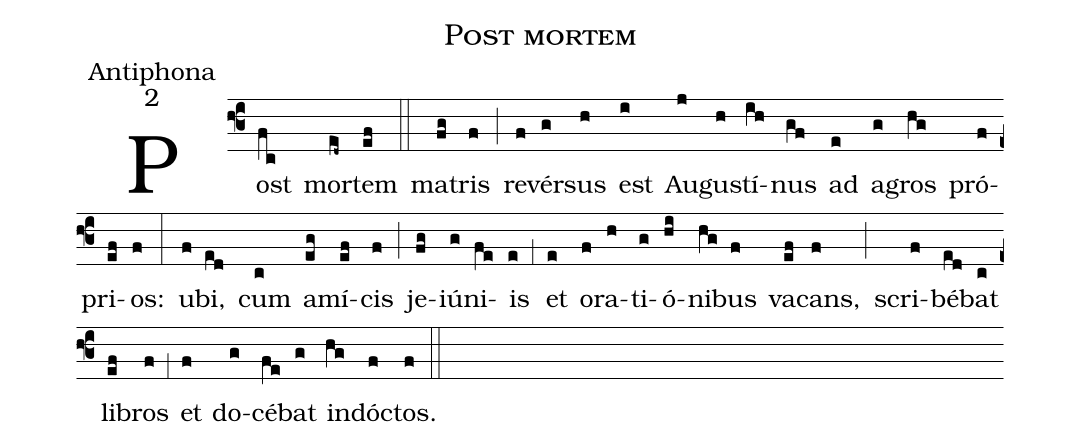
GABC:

name:Post mortem;
office-part:Antiphona;
mode:2;
%%
(f3) Post(fc) mor(ed~)tem(ef) (::)
ma(fg)tris(f) (;) re(f)vér(g)sus(h) est(i) Au(j)gu(h)stí(ih)nus(gf) ad(e) a(g)gros(hg) pró(f)pri(ef)os:(f) (:)
u(f)bi,(ed) cum(c) a(eg)mí(ef)cis(f) (;) je(fg)iú(g)ni(fe)is(e) (,1) et(e) o(f)ra(h)ti(g)ó(hi)ni(hg)bus(f) va(ef)cans,(f) (;) scri(f)bé(ed)bat(c) li(ef)bros(f) (,1) et(f) do(g)cé(fe)bat(g) in(hg)dó(f)ctos.(f) (::)
